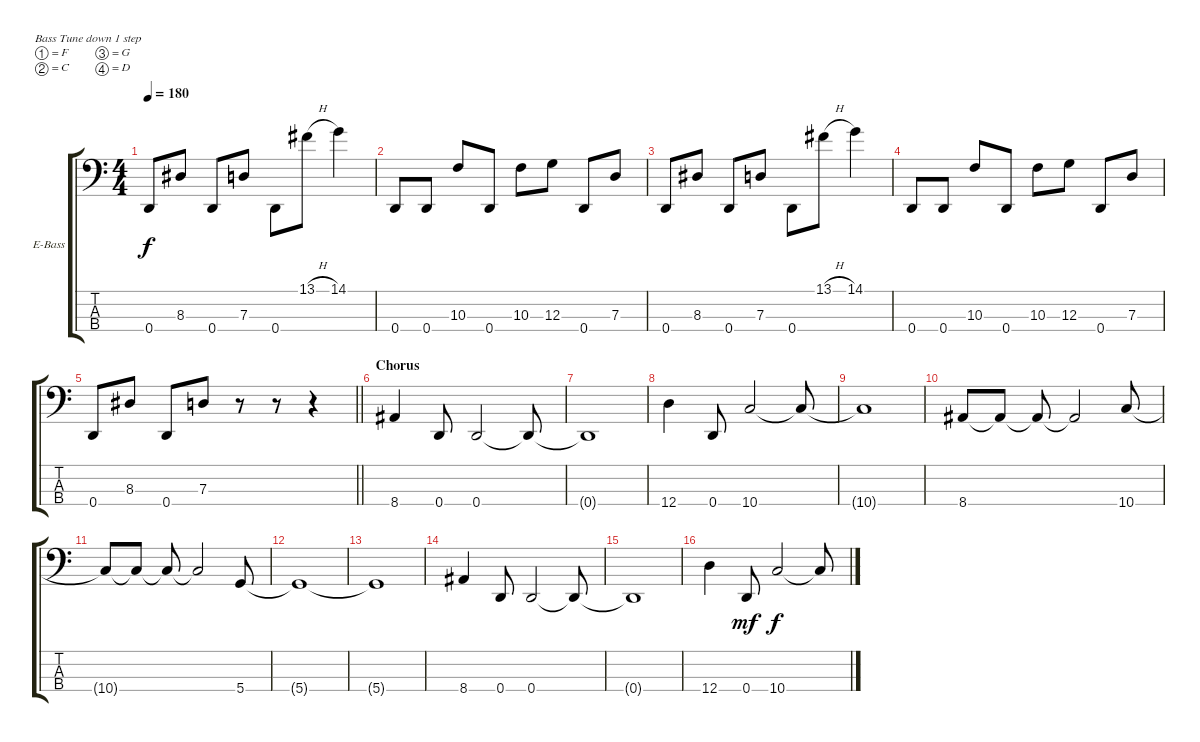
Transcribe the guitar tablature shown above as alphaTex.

\bracketExtendMode groupsimilarinstruments
\firstSystemTrackNameOrientation horizontal
\otherSystemsTrackNameOrientation horizontal
\track ("Bass" "E-Bass") {instrument electricbassfinger}
\staff {score tabs}
\tuning (F2 C2 G1 D1)
\ts (4 4)
\tempo 180
\clef f4
\ks c
0.4.8{dy f} 8.3.8 0.4.8 7.3.8 0.4.8 13.1{h}.8 14.1.4 |
0.4.8 0.4.8 10.3.8 0.4.8 10.3.8 12.3.8 0.4.8 7.3.8 |
0.4.8 8.3.8 0.4.8 7.3.8 0.4.8 13.1{h}.8 14.1.4 |
0.4.8 0.4.8 10.3.8 0.4.8 10.3.8 12.3.8 0.4.8 7.3.8 |
\barLineRight lightlight
0.4.8 8.3.8 0.4.8 7.3.8 r.8 r.8 r.4 |
\section ("" "Chorus")
8.4.4 0.4.8 0.4.2 0.4{t}.8 |
0.4{t}.1 |
12.4.4 0.4.8 10.4.2 10.4{t}.8 |
10.4{t}.1 |
8.4.8 8.4{t}.8 8.4{t}.8 8.4{t}.2 10.4.8 |
10.4{t}.8 10.4{t}.8 10.4{t}.8 10.4{t}.2 5.4.8 |
5.4{t}.1 |
5.4{t}.1 |
8.4.4 0.4.8 0.4.2 0.4{t}.8 |
0.4{t}.1 |
12.4.4 0.4.8{dy mf} 10.4.2{dy f} 10.4{t}.8
